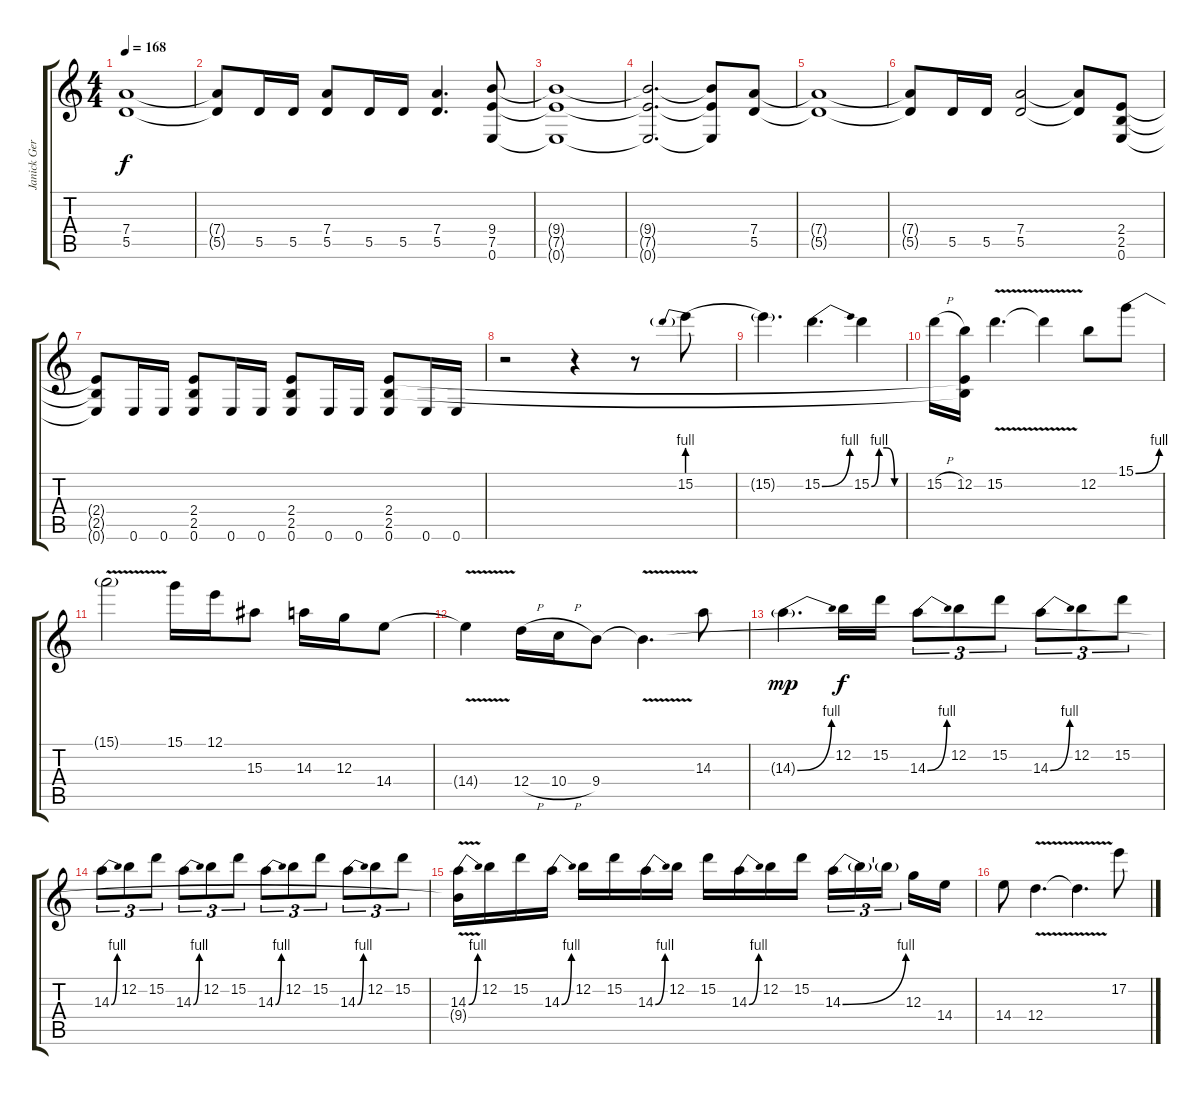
\track ("Janick Gers" "Janick Ger") {instrument overdrivenguitar}
\staff {score tabs}
\tuning (E4 B3 G3 D3 A2 E2) {hide}
\ts (4 4)
\tempo 168
\clef g2
\ks c
(7.4{t} 5.5{t}).1{dy f} |
(7.4{t} 5.5{t}).8 5.5.16 5.5.16 (7.4 5.5).8 5.5.16 5.5.16 (7.4 5.5).4{d} (9.4 7.5 0.6).8 |
(9.4{t} 7.5{t} 0.6{t}).1 |
(9.4{t} 7.5{t} 0.6{t}).2{d} (9.4{t} 7.5{t} 0.6{t}).8 (7.4 5.5).8 |
(7.4{t} 5.5{t}).1 |
(7.4{t} 5.5{t}).8 5.5.16 5.5.16 (7.4 5.5).2 (7.4{t} 5.5{t}).8 (2.4 2.5 0.6).8 |
(2.4{t} 2.5{t} 0.6{t}).8 0.6.16 0.6.16 (2.4 2.5 0.6).8 0.6.16 0.6.16 (2.4 2.5 0.6).8 0.6.16 0.6.16 (2.4 2.5 0.6).8 0.6.16 0.6.16 |
r.2 r.4 r.8 15.2{be (prebend 0 4 60 4)}.8 |
15.2{t}.4{d} 15.2{be (bend 0 0 60 4)}.4{d} 15.2{be (custom 0 0 15 4 30 4 45 0 60 0)}.4 |
15.2{h}.16 (12.2 2.4{t} 2.5{t}).16 15.2{v}.4{d} 15.2{t}.4 12.2.8 15.1{be (bend 0 0 60 4)}.8 |
15.1{v t}.2 15.1.16 12.1.16 15.3.8 14.3.16 12.3.16 14.4.8 |
14.4{v t}.4 12.4{h}.16 10.4{h}.16 9.4.8 9.4{v t}.4{d} 14.3.8 |
14.3{be (bend 0 0 60 4) g}.4{d dy mp} 12.2.16{dy f} 15.2.16 14.3{be (bend 0 0 60 4)}.8{tu (3 2)} 12.2.8{tu (3 2)} 15.2.8{tu (3 2)} 14.3{be (bend 0 0 60 4)}.8{tu (3 2)} 12.2.8{tu (3 2)} 15.2.8{tu (3 2)} |
14.3{be (bend 0 0 60 4)}.8{tu (3 2)} 12.2.8{tu (3 2)} 15.2.8{tu (3 2)} 14.3{be (bend 0 0 60 4)}.8{tu (3 2)} 12.2.8{tu (3 2)} 15.2.8{tu (3 2)} 14.3{be (bend 0 0 60 4)}.8{tu (3 2)} 12.2.8{tu (3 2)} 15.2.8{tu (3 2)} 14.3{be (bend 0 0 60 4)}.8{tu (3 2)} 12.2.8{tu (3 2)} 15.2.8{tu (3 2)} |
(14.3{be (bend 0 0 60 4)} 9.4{t}).16 12.2.16 15.2.16 14.3{be (bend 0 0 60 4)}.16 12.2.16 15.2.16 14.3{be (bend 0 0 60 4)}.16 12.2.16 15.2.16 14.3{be (bend 0 0 60 4)}.16 12.2.16 15.2.16 14.3{be (bend 0 0 60 4)}.16{tu (3 2)} 14.3{t}.16{tu (3 2)} 14.3{t}.16{tu (3 2) beam splitsecondary} 12.3.16 14.4.16 |
14.4.8 12.4{v}.4{d} 12.4{t}.4{d} 17.2.8
